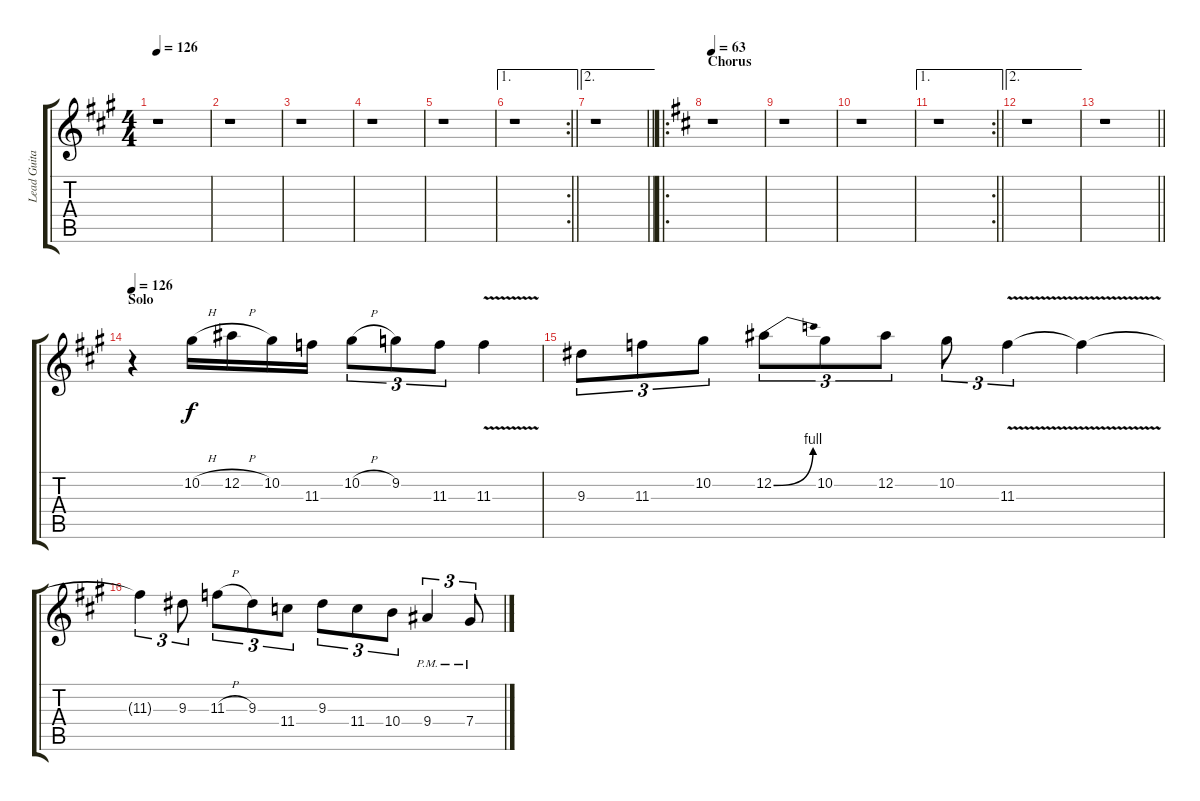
\track ("Lead Guitar" "Lead Guita") {instrument distortionguitar}
\staff {score tabs}
\tuning (Eb4 Bb3 Gb3 Db3 Ab2 Eb2) {hide}
\ts (4 4)
\tempo 126
\clef g2
\ks f#minor
r.1{dy f} |
r.1 |
r.1 |
r.1 |
r.1 |
\ae 1
\rc 2
\barLineRight lightlight
r.1 |
\ae 2
\barLineRight lightlight
r.1 |
\ro
\section ("" "Chorus")
\tempo 63
\ks bminor
r.1 |
r.1 |
r.1 |
\ae 1
\rc 2
\barLineRight lightlight
r.1 |
\ae 2
r.1 |
\barLineRight lightlight
r.1 |
\section ("" "Solo")
\tempo 126
\ks f#minor
r.4{balance 8} 10.2{h}.16 12.2{h}.16 10.2.16 11.3.16 10.2{h}.8{tu (3 2)} 9.2.8{tu (3 2)} 11.3.8{tu (3 2)} 11.3{v}.4 |
9.3.8{tu (3 2)} 11.3.8{tu (3 2)} 10.2.8{tu (3 2)} 12.2{be (bend 0 0 60 4)}.8{tu (3 2)} 10.2.8{tu (3 2)} 12.2.8{tu (3 2)} 10.2.8{tu (3 2)} 11.3{v}.4{tu (3 2)} 11.3{t}.4 |
11.3{t}.4{tu (3 2)} 9.3.8{tu (3 2)} 11.3{h}.8{tu (3 2)} 9.3.8{tu (3 2)} 11.4.8{tu (3 2)} 9.3.8{tu (3 2)} 11.4.8{tu (3 2)} 10.4.8{tu (3 2)} 9.4{pm}.4{tu (3 2)} 7.4{pm}.8{tu (3 2)}
